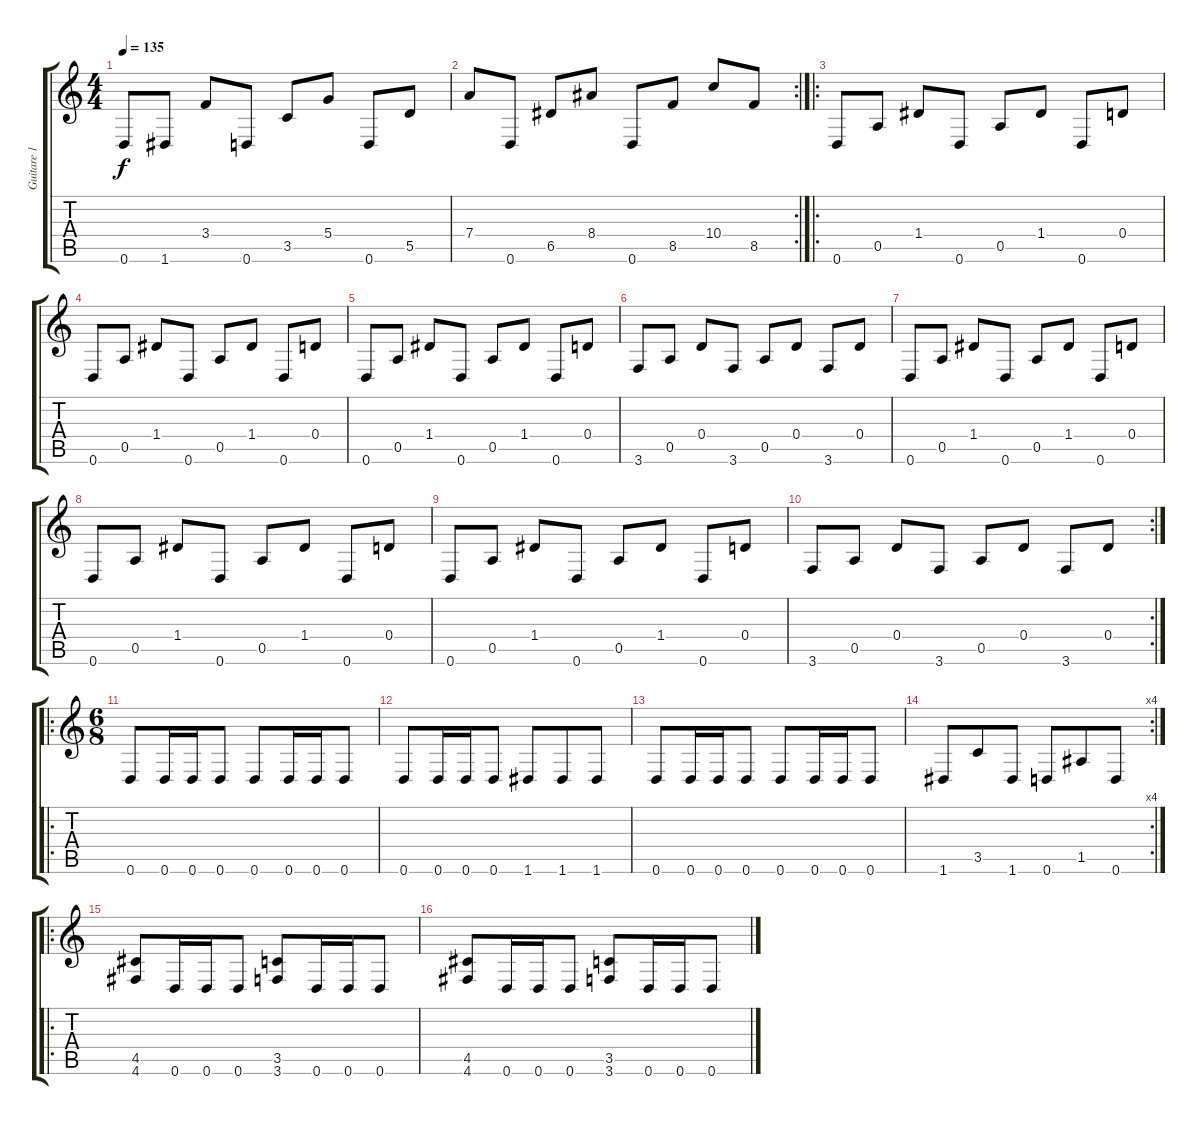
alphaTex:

\track ("Guitare 1" "Guitare 1") {instrument distortionguitar}
\staff {score tabs}
\tuning (E4 B3 G3 D3 A2 D2) {hide}
\ts (4 4)
\tempo 135
\clef g2
\ks c
0.6.8{dy f} 1.6.8 3.4.8 0.6.8 3.5.8 5.4.8 0.6.8 5.5.8 |
\rc 2
7.4.8 0.6.8 6.5.8 8.4.8 0.6.8 8.5.8 10.4.8 8.5.8 |
\ro
0.6.8 0.5.8 1.4.8 0.6.8 0.5.8 1.4.8 0.6.8 0.4.8 |
0.6.8 0.5.8 1.4.8 0.6.8 0.5.8 1.4.8 0.6.8 0.4.8 |
0.6.8 0.5.8 1.4.8 0.6.8 0.5.8 1.4.8 0.6.8 0.4.8 |
3.6.8 0.5.8 0.4.8 3.6.8 0.5.8 0.4.8 3.6.8 0.4.8 |
0.6.8 0.5.8 1.4.8 0.6.8 0.5.8 1.4.8 0.6.8 0.4.8 |
0.6.8 0.5.8 1.4.8 0.6.8 0.5.8 1.4.8 0.6.8 0.4.8 |
0.6.8 0.5.8 1.4.8 0.6.8 0.5.8 1.4.8 0.6.8 0.4.8 |
\rc 2
3.6.8 0.5.8 0.4.8 3.6.8 0.5.8 0.4.8 3.6.8 0.4.8 |
\ro
\ts (6 8)
0.6.8 0.6.16 0.6.16 0.6.8 0.6.8 0.6.16 0.6.16 0.6.8 |
0.6.8 0.6.16 0.6.16 0.6.8 1.6.8 1.6.8 1.6.8 |
0.6.8 0.6.16 0.6.16 0.6.8 0.6.8 0.6.16 0.6.16 0.6.8 |
\rc 4
1.6.8 3.5.8 1.6.8 0.6.8 1.5.8 0.6.8 |
\ro
(4.5 4.6).8 0.6.16 0.6.16 0.6.8 (3.5 3.6).8 0.6.16 0.6.16 0.6.8 |
(4.5 4.6).8 0.6.16 0.6.16 0.6.8 (3.5 3.6).8 0.6.16 0.6.16 0.6.8
